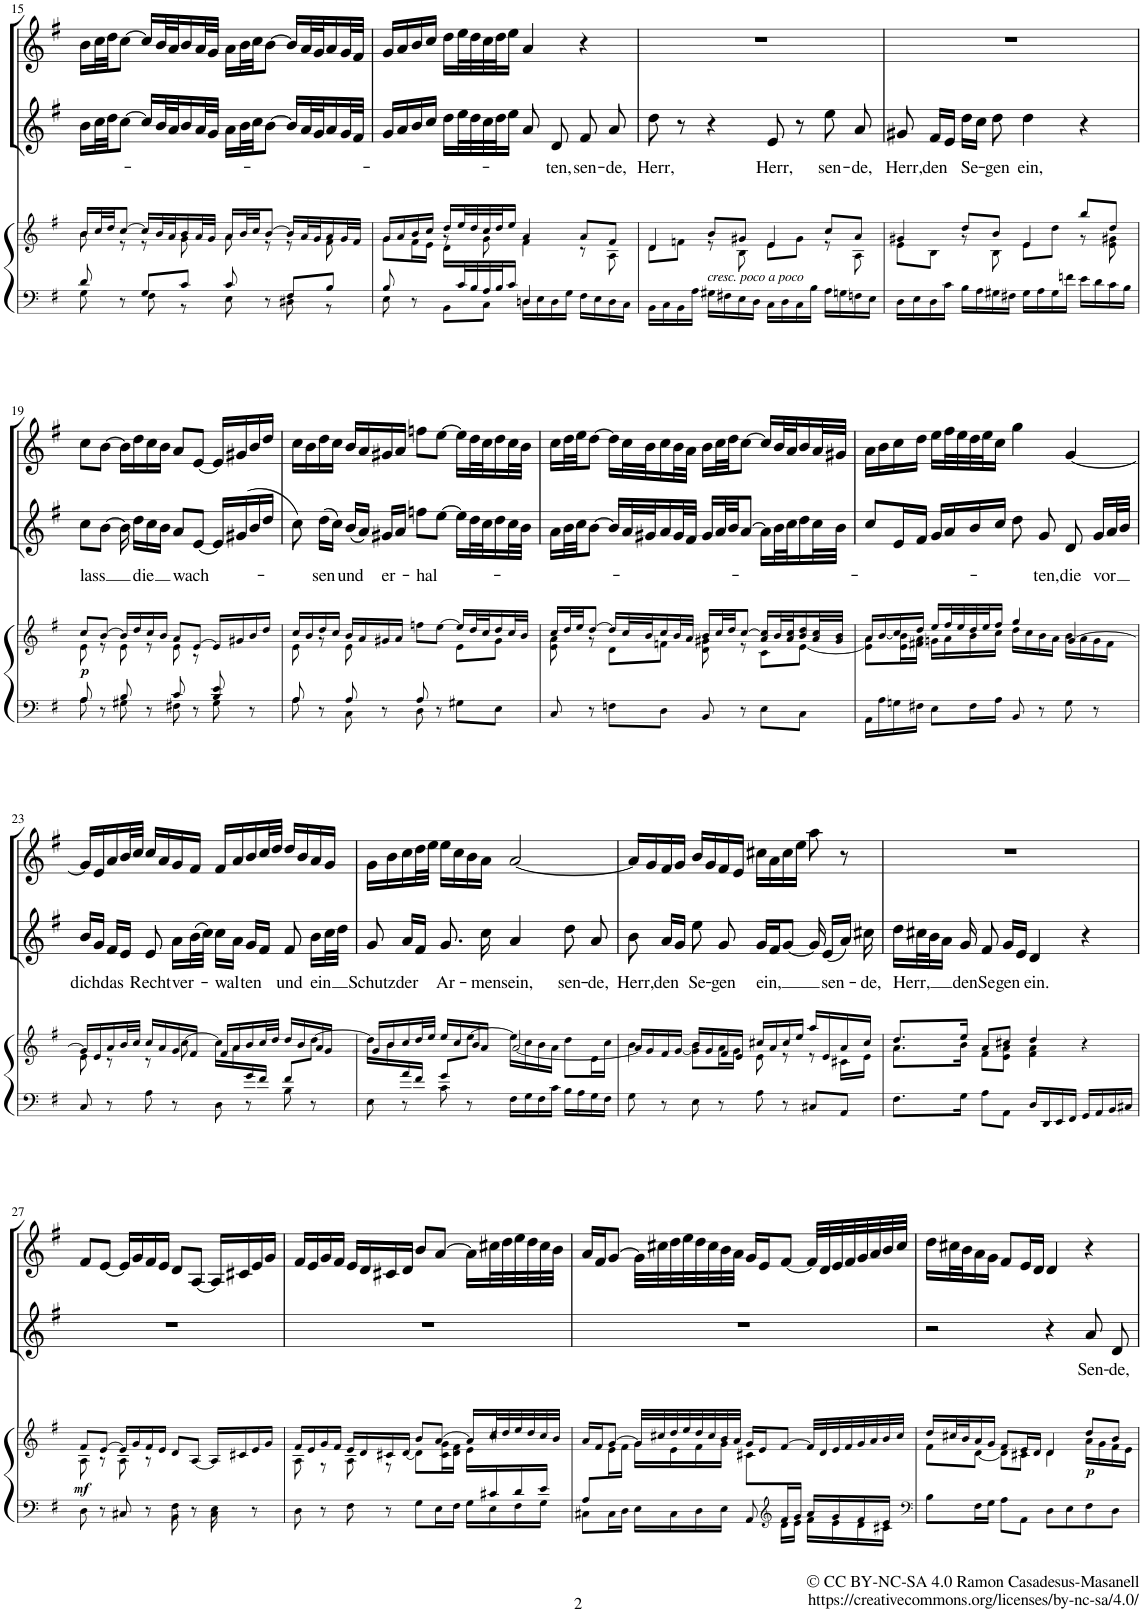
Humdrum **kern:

**kern	**kern	**dynam	**kern	**text	**kern
*part3	*part3	*part3	*part2	*part2	*part1
*staff4	*staff3	*staff3/4	*staff2	*staff2	*staff1
*I"Piano reduction	*	*	*I"Alto	*	*I"Oboe I
*I'Pno	*	*	*	*	*I'Ob
!!LO:PB:g=z
*clefF4	*clefG2	*	*clefG2	*	*clefG2
*k[f#]	*k[f#]	*	*k[f#]	*	*k[f#]
*M4/4	*M4/4	*	*M4/4	*	*M4/4
*met(c)	*met(c)	*	*met(c)	*	*met(c)
=15	=15	=15	=15	=15	=15
*^	*^	*	*	*	*
8d/	8G\	16b/LL	8b\	.	16b\LL	.	16b\LL
.	.	32cc/L	.	.	32cc\L	.	32cc\L
.	.	32dd/JJ	.	.	32dd\JJ	.	32dd\JJ
8r	8ryy	[8cc/J	8r	.	[8cc\J	.	[8cc\J
8G/L	8F#\	16cc/LL]	8r	.	16cc/LL]	.	16cc/LL]
.	.	32b/L	.	.	32b/L	.	32b/L
.	.	32a/J	.	.	32a/J	.	32a/J
8c/J	8r	16b/	8g\	.	16b/	.	16b/
.	.	32a/L	.	.	32a/L	.	32a/L
.	.	32g/JJJ	.	.	32g/JJJ	.	32g/JJJ
8c/	8E\	16a/LL	8a\	.	16a\LL	.	16a\LL
.	.	32b/L	.	.	32b\L	.	32b\L
.	.	32cc/JJ	.	.	32cc\JJ	.	32cc\JJ
8r	8ryy	[8b/J	8r	.	[8b\J	.	[8b\J
8F#/L	8D#X\	16b/LL]	8r	.	16b/LL]	.	16b/LL]
.	.	32a/L	.	.	32a/L	.	32a/L
.	.	32g/J	.	.	32g/J	.	32g/J
8B/J	8r	16a/	8f#\	.	16a/	.	16a/
.	.	32g/L	.	.	32g/L	.	32g/L
.	.	32f#/JJJ	.	.	32f#/JJJ	.	32f#/JJJ
=16	=16	=16	=16	=16	=16	=16	=16
*	*	*	*^	*	*	*	*
8B/	8E\	16g/LL	8g\L	4ryy	.	16g/LL	.	16g/LL
.	.	16a/	.	.	.	16a/	.	16a/
8r	8ryy	16b/	16f#\L	.	.	16b/	.	16b/
.	.	16cc/JJ	16e\JJ	.	.	16cc/JJ	.	16cc/JJ
16ryy	8BB\L	16dd/LL	8r	16d\LL	.	16dd\LL	.	16dd\LL
32c/L	.	32ee/L	.	2ryy	.	32ee\L	.	32ee\L
32B/	.	32dd/	.	.	.	32dd\	.	32dd\
32A/	8C\J	32cc/	8g\	.	.	32cc\	.	32cc\
32B/J	.	32dd/J	.	.	.	32dd\J	.	32dd\J
16c/JJ	.	16ee/JJ	.	.	.	16ee\JJ	.	16ee\JJ
4D/	16Dn\LL	4a/	4f#\	.	.	8a/	.	4a/
.	16E\	.	.	.	.	.	.	.
!	!	!	!	!	!	!	!LO:LY:b	!
.	16D\	.	.	.	.	8d/	-ten,	.
.	16G\JJ	.	.	.	.	.	.	.
!	!	!	!	!	!	!	!LO:LY:b	!
4ryy	16F#\LL	8a/L	8r	.	.	8f#/	sen-	4r
.	16E\	.	.	8.ryy	.	.	.	.
!	!	!	!	!	!	!	!LO:LY:b	!
.	16D\	8f#/J	8A\	.	.	8a/	-de,	.
.	16C\JJ	.	.	.	.	.	.	.
*	*	*	*v	*v	*	*	*	*
=17	=17	=17	=17	=17	=17	=17	=17
!	!	!	!	!	!	!LO:LY:b	!
*v	*v	*	*	*	*	*	*
16BB\LL	4d/	8d\L	.	8dd\	Herr,	1r
16C\	.	.	.	.	.	.
16BB\	.	8fn\J	.	8r	.	.
16A\JJ	.	.	.	.	.	.
!	!LO:TX:b:i:t=cresc. poco a poco	!	!	!	!	!
16G#X\LL	8b/L	8r	.	4r	.	.
16F#X\	.	.	.	.	.	.
16E\	8g#X/J	8B\	.	.	.	.
16D\JJ	.	.	.	.	.	.
!	!	!	!	!	!LO:LY:b	!
16C\LL	4e/	8e\L	.	8e/	Herr,	.
16D\	.	.	.	.	.	.
16C\	.	8g#\J	.	8r	.	.
16B\JJ	.	.	.	.	.	.
!	!	!	!	!	!LO:LY:b	!
16A\LL	8cc/L	8r	.	8ee\	sen-	.
16Gn\	.	.	.	.	.	.
!	!	!	!	!	!LO:LY:b	!
16Fn\	8a/J	8A\	.	8a/	-de,	.
16E\JJ	.	.	.	.	.	.
=18	=18	=18	=18	=18	=18	=18
!	!	!	!	!	!LO:LY:b	!
16D\LL	4g#X/	8e\L	.	8g#X/	Herr,	1r
16E\	.	.	.	.	.	.
!	!	!	!	!	!LO:LY:b	!
16D\	.	8B\J	.	16f#/LL	den	.
16c\JJ	.	.	.	16e/JJ	.	.
!	!	!	!	!	!LO:LY:b	!
16B\LL	8dd/L	8r	.	16dd\LL	Se-	.
16A\	.	.	.	16cc\JJ	.	.
!	!	!	!	!	!LO:LY:b	!
16G#X\	8b/J	8B\	.	8dd\	-gen	.
16F#X\JJ	.	.	.	.	.	.
!	!	!	!	!	!LO:LY:b	!
16G#\LL	4e/	8e\L	.	4dd\	ein,	.
16A\	.	.	.	.	.	.
16G#\	.	8dd\J	.	.	.	.
16fn\JJ	.	.	.	.	.	.
16e\LL	8bb/L	8r	.	4r	.	.
16d\	.	.	.	.	.	.
16c\	8dd/J	8e\ 8g#X\	.	.	.	.
16B\JJ	.	.	.	.	.	.
!!LO:LB:g=z
=19	=19	=19	=19	=19	=19	=19
*^	*	*	*	*	*	*
!	!	!	!	!LO:DY:b	!	!LO:LY:b	!
8A/	8A\	8cc/L	8e\	p	8cc\L	lass	8cc\L
8r	8ryy	[8b/J	8r	.	[8b\J	.	[8b\J
8B/	8G#X\	16b/LL]	8e\	.	16b\]	.	16b\LL]
!	!	!	!	!	!	!LO:LY:b	!
.	.	16dd/	.	.	16dd\LL	die	16dd\
8r	8ryy	16cc/	8r	.	16cc\	.	16cc\
.	.	16b/JJ	.	.	16b\JJ	.	16b\JJ
!	!	!	!	!	!	!LO:LY:b	!
8c/	8F#X\	8a/L	8e\	.	8a/L	wach-	8a/L
8r	8ryy	[8e/J	8r	.	[8e/J	.	[8e/J
8B/ 8e/	8G#\	16e/LL]	4ryy	.	16e/LL]	.	16e/LL]
.	.	16g#X/	.	.	(16g#X/	.	16g#X/
8r	8ryy	16b/	.	.	16b/	.	16b/
.	.	16dd/JJ	.	.	16dd/JJ	.	16dd/JJ
=20	=20	=20	=20	=20	=20	=20	=20
8A/	8A\	16cc/LL	8e\	.	8cc\)	.	16cc\LL
.	.	16b/	.	.	.	.	16b\
!	!	!	!	!	!	!LO:LY:b	!
8r	8ryy	16dd/	8r	.	(16dd\LL	-sen	16dd\
.	.	16cc/JJ	.	.	16cc\JJ)	.	16cc\JJ
!	!	!	!	!	!	!LO:LY:b	!
8A/	8C\	16b/LL	8e\	.	(16b/LL	und	16b/LL
.	.	16a/	.	.	16a/JJ)	.	16a/
!	!	!	!	!	!	!LO:LY:b	!
8r	8ryy	16g#X/	8ryy	.	16g#X/LL	er-	16g#X/
.	.	16a/JJ	.	.	16a/JJ	.	16a/JJ
!	!	!	!	!	!	!LO:LY:b	!
8A/	8D\	8ffn\L	4ryy	.	8ffn\L	-hal-	8ffn\L
8r	8ryy	[>8ee\J	.	.	[8ee\J	.	[8ee\J
4ryy	8G#X\L	16ee/LL]	8e\L	.	16ee\LL]	.	16ee\LL]
.	.	32dd/L	.	.	32dd\L	.	32dd\L
.	.	32cc/J	.	.	32cc\J	.	32cc\J
.	8E\J	16dd/	8g#\J	.	16dd\	.	16dd\
.	.	32cc/L	.	.	32cc\L	.	32cc\L
.	.	32b/JJJ	.	.	32b\JJJ	.	32b\JJJ
*v	*v	*	*	*	*	*	*
=21	=21	=21	=21	=21	=21	=21
8C/	16cc/LL	8e\ 8a\	.	16a\LL	.	16cc\LL
.	32dd/L	.	.	32b\L	.	32dd\L
.	32ee/JJ	.	.	32cc\JJ	.	32ee\JJ
8r	[8dd/J	8r	.	[8b\J	.	[8dd\J
8Fn\L	16dd/LL]	8d\L	.	16b/LL]	.	16dd\LL]
.	32cc/L	.	.	32a/L	.	32cc\L
.	32b/J	.	.	32g#X/J	.	32b\J
8D\J	16cc/	8fn\J	.	16a/	.	16cc\
.	32b/L	.	.	32g#/L	.	32b\L
.	32a/JJJ	.	.	32f#/JJJ	.	32a\JJJ
8BB/	16b/LL	8d\ 8g#X\	.	16g#/LL	.	16b\LL
.	32cc/L	.	.	32a/L	.	32cc\L
.	32dd/JJ	.	.	32b/JJ	.	32dd\JJ
8r	[8cc/J	8r	.	[8a/J	.	[8cc\J
8E\L	16a/ 16cc/]LL	8c\L	.	16a\LL]	.	16cc/LL]
.	32b/L	.	.	32b\L	.	32b/L
.	32a/ 32cc/J	.	.	32cc\J	.	32a/J
8C\J	16b/ 16dd/	[8e\J	.	16dd\	.	16b/
.	32a/ 32cc/L	.	.	32cc\L	.	32a/L
.	32g#/ 32b/JJJ	.	.	32b\JJJ	.	32g#X/JJJ
=22	=22	=22	=22	=22	=22	=22
16AA\LL	16a/LL	8e\] 8a\L	.	8cc/L	.	16a\LL
16A\	[<16b/	.	.	.	.	16b\
16Gn\	16cc/	16e\ 16b\]L	.	16e/L	.	16cc\
16F#X\JJ	16dd/JJ	16f#X\ 16a\JJ	.	16f#/JJ	.	16dd\JJ
8E\L	16ee/LL	16gn\LL	.	16g/LL	.	16ee\LL
.	32ff#/L	16a\	.	16a/	.	32ff#\L
.	32ee/	.	.	.	.	32ee\
16F#\L	32dd/	16b\	.	16b/	.	32dd\
.	32ee/J	.	.	.	.	32ee\J
16A\JJ	16ff#/JJ	16cc\JJ	.	16cc/JJ	.	16cc\JJ
8BB/	4gg/	16dd\LL	.	8dd\	.	4gg\
.	.	16cc\	.	.	.	.
!	!	!	!	!	!LO:LY:b	!
8r	.	16b\	.	8g/	-ten,	.
.	.	16a\JJ	.	.	.	.
!	!	!	!	!	!LO:LY:b	!
8G\	[4g/	16b\LL	.	8d/	die	[4g/
.	.	16a\	.	.	.	.
!	!	!	!	!	!LO:LY:b	!
8r	.	16g\	.	16g/LL	vor	.
.	.	16f#\JJ	.	32a/L	.	.
.	.	.	.	32b/JJJ	.	.
!!LO:LB:g=z
=23	=23	=23	=23	=23	=23	=23
*^	*	*	*	*	*	*
!	!	!	!	!	!	!LO:LY:b	!
8ryy	8C/	16g/LL]	8e\	.	16b/LL	dich	16g/LL]
.	.	16e/	.	.	16g/JJ	.	16e/
!	!	!	!	!	!	!LO:LY:b	!
.	8r	16a/	8r	.	16f#/LL	das	16a/
.	.	32b/L	.	.	16e/JJ	.	32b/L
.	.	32cc/JJJ	.	.	.	.	32cc/JJJ
!	!	!	!	!	!	!LO:LY:b	!
.	8A\	16cc/LL	8r	.	8e/	Recht	16cc/LL
.	.	16a/	.	.	.	.	16a/
!	!	!	!	!	!	!LO:LY:b	!
.	8r	16g/	[>8cc\	.	16a\LL	ver-	16g/
.	.	16f#/JJ	.	.	(32b\L	.	16f#/JJ
.	.	.	.	.	32cc\JJJ)	.	.
!	!	!	!	!	!	!LO:LY:b	!
.	8D\	16f#/LL	16cc\LL]	.	16cc\LL	-wal-	16f#/LL
.	.	16a/	16a\	.	16a\JJ	.	16a/
!	!	!	!	!	!	!LO:LY:b	!
16g/	8r	16b/	4ryy	.	16g/LL	-ten	16b/
16f#/JJ	.	32cc/L	.	.	16f#/JJ	.	32cc/L
.	.	32dd/JJJ	.	.	.	.	32dd/JJJ
!	!	!	!	!	!	!LO:LY:b	!
8f#/L	8B\	16dd/LL	.	.	8f#/	und	16dd/LL
.	.	16b/	.	.	.	.	16b/
!	!	!	!	!	!	!LO:LY:b	!
8ryy	8r	16a/	[>8dd\J	.	16b\LL	ein	16a/
.	.	16g/JJ	.	.	32cc\L	.	16g/JJ
.	.	.	.	.	32dd\JJJ	.	.
=24	=24	=24	=24	=24	=24	=24	=24
!	!	!	!	!	!	!LO:LY:b	!
8ryy	8E\	16g/LL	16dd\LL]	.	8g/	Schutz	16g\LL
.	.	16b/	16b\	.	.	.	16b\
!	!	!	!	!	!	!LO:LY:b	!
16a/	8r	16cc/	4ryy	.	16a/LL	der	16cc\
16f#/JJ	.	32dd/L	.	.	16f#/JJ	.	32dd\L
.	.	32ee/JJJ	.	.	.	.	32ee\JJJ
!	!	!	!	!	!	!LO:LY:b	!
8g/L	8c\	16ee/LL	.	.	8.g/	Ar-	16ee\LL
.	.	16cc/	.	.	.	.	16cc\
2ryy	8r	16b/	[>8ee\J	.	.	.	16b\
!	!	!	!	!	!	!LO:LY:b	!
.	.	16a/JJ	.	.	16cc\	-men	16a\JJ
!	!	!	!	!	!	!LO:LY:b	!
.	16F#\LL	[<2a/	16ee\LL]	.	4a/	sein,	[2a/
.	16G\	.	16cc\	.	.	.	.
.	16F#\	.	16b\	.	.	.	.
.	16c\JJ	.	16a\JJ	.	.	.	.
!	!	!	!	!	!	!LO:LY:b	!
.	16B\LL	.	8dd\L	.	8dd\	sen-	.
.	16A\	.	.	.	.	.	.
!	!	!	!	!	!	!LO:LY:b	!
8ryy	16G\	.	16d\L	.	8a/	-de,	.
.	16F#\JJ	.	16cc\JJ	.	.	.	.
=25	=25	=25	=25	=25	=25	=25	=25
!	!	!	!	!	!	!LO:LY:b	!
*v	*v	*	*	*	*	*	*
8G\	16a/LL]	4b\	.	8b\	Herr,	16a/LL]
.	16g/	.	.	.	.	16g/
!	!	!	!	!	!LO:LY:b	!
8r	16f#/	.	.	16a/LL	den	16f#/
.	[<16g/JJ	.	.	16g/JJ	.	16g/JJ
!	!	!	!	!	!LO:LY:b	!
8E\	16b/LL	8g\] 8b\L	.	8ee\	Se-	16b/LL
.	16g/	.	.	.	.	16g/
!	!	!	!	!	!LO:LY:b	!
8r	16f#/	16a\L	.	8g/	-gen	16f#/
.	16e/JJ	16g\JJ	.	.	.	16e/JJ
!	!	!	!	!	!LO:LY:b	!
8A\	16cc#X/LL	8e\	.	16g/LL	ein,	16cc#X\LL
.	16a/	.	.	16f#/J	.	16a\
8r	16cc#/	8r	.	[8g/J	.	16cc#\
.	16ee/JJ	.	.	.	.	16ee\JJ
8C#X/L	16aa/LL	8r	.	16g/]	.	8aa\
!	!	!	!	!	!LO:LY:b	!
.	16e/	.	.	(16e/LL	sen-	.
8AA/J	16a/	16c#X\LL	.	16a/JJ)	.	8r
!	!	!	!	!	!LO:LY:b	!
.	16cc#/JJ	16e\JJ	.	16cc#X\	-de,	.
=26	=26	=26	=26	=26	=26	=26
!	!	!	!	!	!LO:LY:b	!
8.F#\L	8.dd/L	8.a\L	.	16dd\LL	Herr,	1r
.	.	.	.	32cc#X\L	.	.
.	.	.	.	32b\J	.	.
.	.	.	.	16a\JJ	.	.
!	!	!	!	!	!LO:LY:b	!
16G\Jk	16ee/Jk	16b\Jk	.	16g/	den	.
!	!	!	!	!	!LO:LY:b	!
8A\L	8a/L	8f#\L	.	8f#/	Se-	.
!	!	!	!	!	!LO:LY:b	!
8AA\J	8cc#X/J	8e\ 8a\J	.	16g/LL	-gen	.
.	.	.	.	16e/JJ	.	.
!	!	!	!	!	!LO:LY:b	!
16D/LL	4dd/	4f#\ 4a\	.	4d/	ein.	.
16DD/	.	.	.	.	.	.
16EE/	.	.	.	.	.	.
16FF#/JJ	.	.	.	.	.	.
16GG/LL	4r	4ryy	.	4r	.	.
16AA/	.	.	.	.	.	.
16BB/	.	.	.	.	.	.
16C#X/JJ	.	.	.	.	.	.
!!LO:LB:g=z
=27	=27	=27	=27	=27	=27	=27
*^	*	*	*	*	*	*
!	!	!	!	!LO:DY:b	!	!	!
2ryy	8D\	8f#/L	8A\	mf	1r	.	8f#/L
.	8r	[8e/J	8r	.	.	.	[8e/J
.	8C#X/	16e/LL]	8A\	.	.	.	16e/LL]
.	.	16g/	.	.	.	.	16g/
.	8r	16f#/	8r	.	.	.	16f#/
.	.	16e/JJ	.	.	.	.	16e/JJ
8F#\	8BB\	8d/L	8ryy	.	.	.	8d/L
8ryy	8r	[<8A/J	8ryy	.	.	.	[8A/J
8E\	8C#\	16A/LL]	8ryy	.	.	.	16A/LL]
.	.	16c#X/	.	.	.	.	16c#X/
8ryy	8r	16e/	8ryy	.	.	.	16e/
.	.	16g/JJ	.	.	.	.	16g/JJ
=28	=28	=28	=28	=28	=28	=28	=28
16ryy	8D\	16f#/LL	8A\	.	1r	.	16f#/LL
.	.	16e/	.	.	.	.	16e/
.	8r	16g/	8r	.	.	.	16g/
.	.	16f#/JJ	.	.	.	.	16f#/JJ
.	8F#\	16e/LL	8A\	.	.	.	16e/LL
.	.	16d/	.	.	.	.	16d/
.	8r	16c#X/	8r	.	.	.	16c#X/
.	.	[<16d/JJ	.	.	.	.	16d/JJ
.	8G\L	8b/L	8d\L]	.	.	.	8b/L
.	16E\L	[8a/J	16c#\ 16g\L	.	.	.	[8a/J
.	16F#\JJ	.	16d\ 16f#\JJ	.	.	.	.
.	16G\LL	16a/LL]	16e\LL	.	.	.	16a\LL]
16c#X/	16E\	32cc#X/L	8.ryy	.	.	.	32cc#X\L
.	.	32dd/	.	.	.	.	32dd\
16d/	16F#\	32ee/	.	.	.	.	32ee\
.	.	32dd/	.	.	.	.	32dd\
16e/JJ	16G\JJ	32cc#/	.	.	.	.	32cc#\
.	.	32b/JJJ	.	.	.	.	32b\JJJ
=29	=29	=29	=29	=29	=29	=29	=29
8A/L	8C#X\L	16a/LL	8ryy	.	1r	.	16a/LL
.	.	16f#/J	.	.	.	.	16f#/J
2ryy	16C#\L	[8g/J	16e\L	.	.	.	[8g/J
.	16D\JJ	.	16f#\JJ	.	.	.	.
.	16E\LL	32g/LLL]	16g\LL	.	.	.	32g\LLL]
.	.	32cc#X/	.	.	.	.	32cc#X\
.	16C#\	32dd/	16e\	.	.	.	32dd\
.	.	32ee/	.	.	.	.	32ee\
.	16D\	32dd/	16f#\	.	.	.	32dd\
.	.	32cc#/	.	.	.	.	32cc#\
.	16E\JJ	32b/	16g\JJ	.	.	.	32b\
.	.	32a/JJJ	.	.	.	.	32a\JJJ
.	8AA/	16g/LL	8c#X\L	.	.	.	16g/LL
.	.	16e/J	.	.	.	.	16e/J
*clefG2	*	*	*	*	*	*	*
16f#/L	16d\LL	[8f#/J	4.ryy	.	.	.	[8f#/J
16g/JJ	16e\JJ	.	.	.	.	.	.
16a/LL	16f#\LL	32f#/LLL]	.	.	.	.	32f#/LLL]
.	.	32d/	.	.	.	.	32d/
16g/	16e\	32e/	.	.	.	.	32e/
.	.	32f#/	.	.	.	.	32f#/
16f#/	16d\	32g/	.	.	.	.	32g/
.	.	32a/	.	.	.	.	32a/
16e/JJ	16c#X\JJ	32b/	.	.	.	.	32b/
.	.	32cc#/JJJ	.	.	.	.	32cc#/JJJ
*v	*v	*	*	*	*	*	*
=30	=30	=30	=30	=30	=30	=30
*clefF4	*	*	*	*	*	*
8B\L	16dd/LL	8f#\L	.	2r	.	16dd\LL
.	32cc#X/L	.	.	.	.	32cc#X\L
.	32b/J	.	.	.	.	32b\J
16F#\L	16a/	[8d\J	.	.	.	16a\
16G\JJ	16g/JJ	.	.	.	.	16g\JJ
8A\L	8f#/L	8d\L]	.	.	.	8f#/L
8AA\J	16e/L	8c#X\J	.	.	.	16e/L
.	16d/JJ	.	.	.	.	16d/JJ
8D\L	4d/	4d\	.	4r	.	4d/
8E\	.	.	.	.	.	.
!	!	!	!LO:DY:b	!	!LO:LY:b	!
8F#\	8dd/L	16a\LL	p	8a/	Sen-	4r
.	.	16g\	.	.	.	.
!	!	!	!	!	!LO:LY:b	!
8D\J	8b/J	16f#\	.	8d/	-de,	.
.	.	16e\JJ	.	.	.	.
*	*v	*v	*	*	*	*
=	=	=	=	=	=
*-	*-	*-	*-	*-	*-
